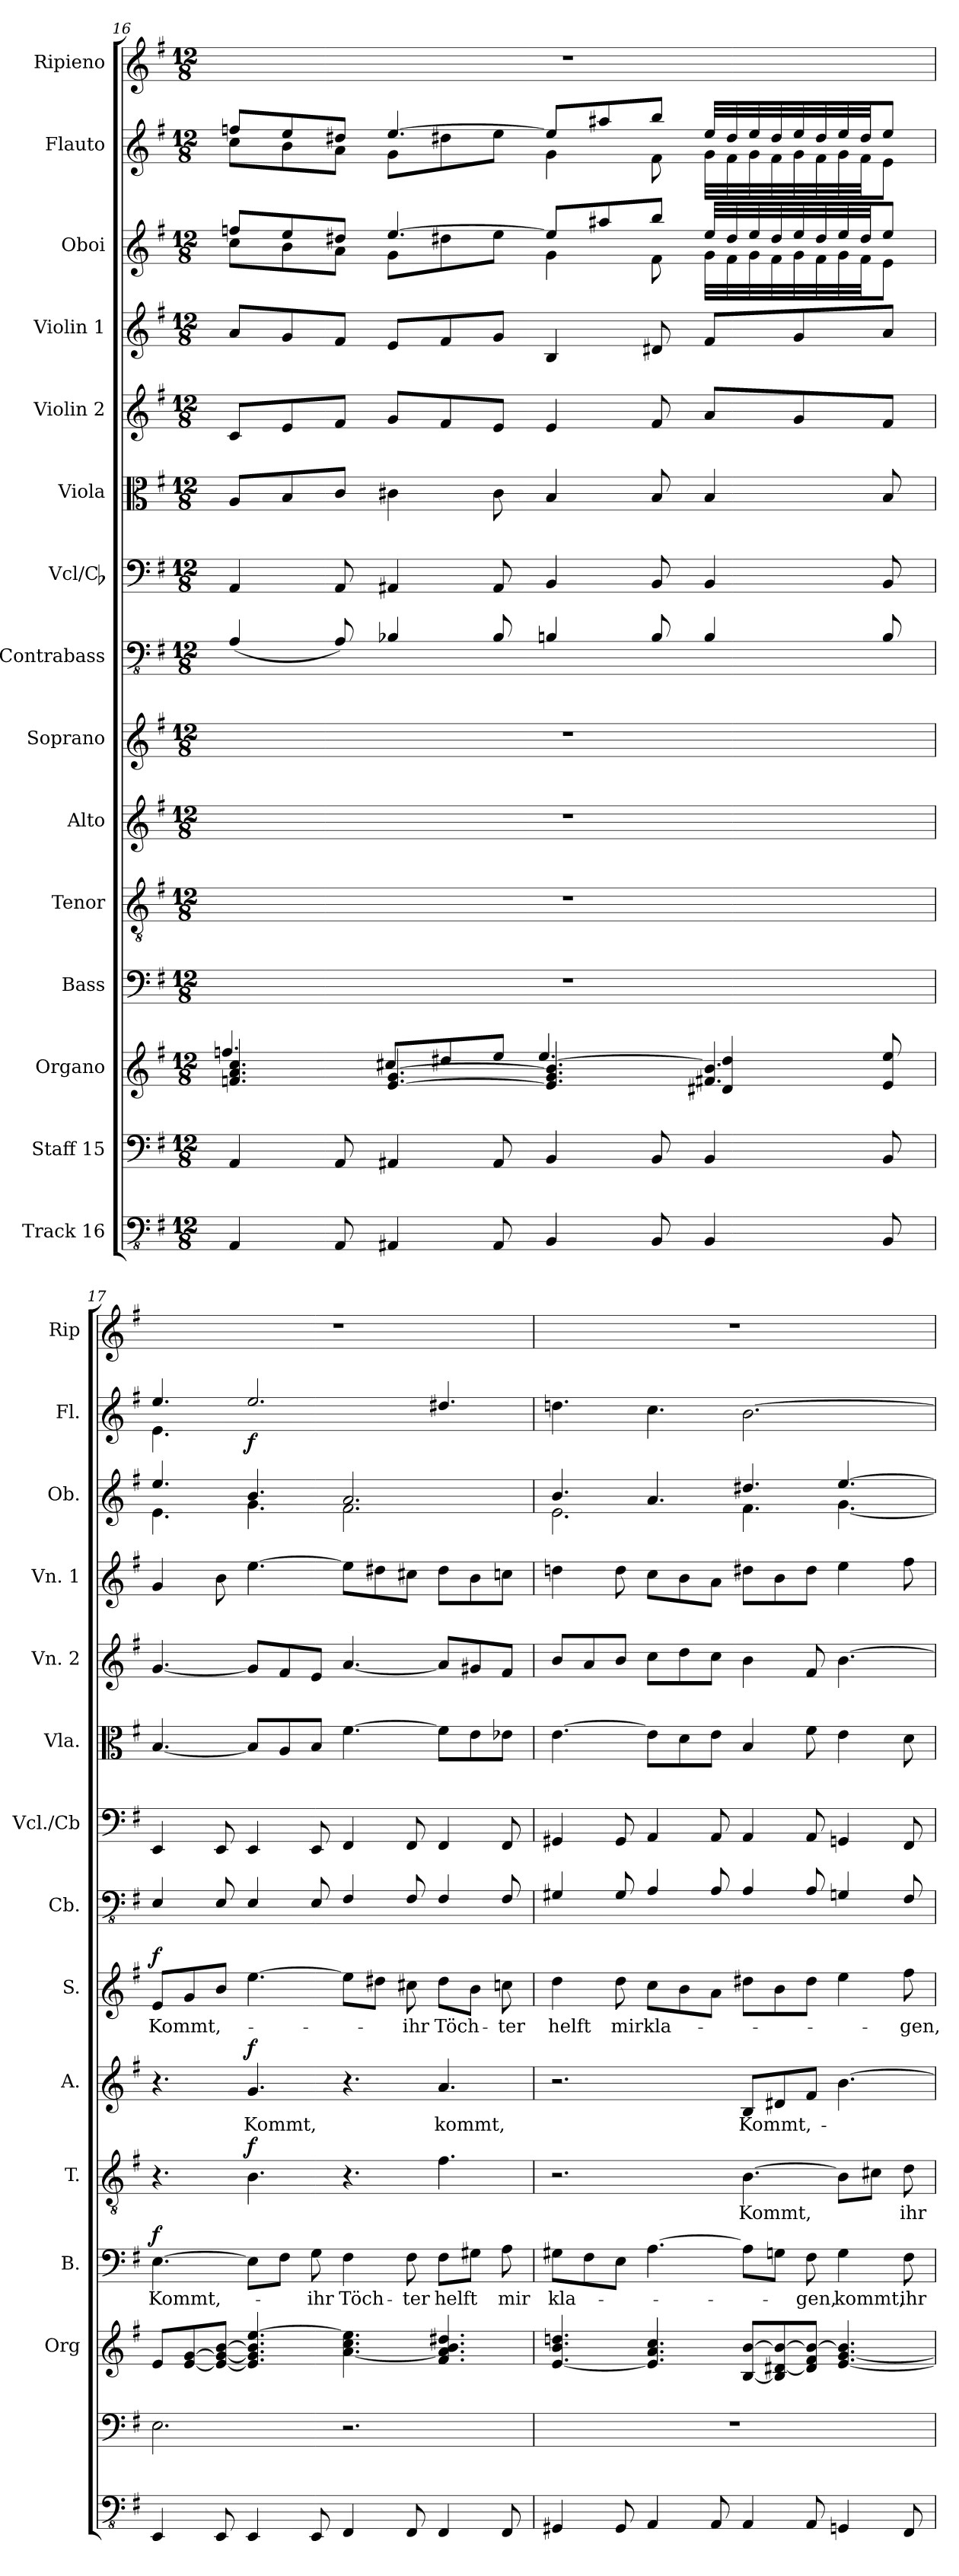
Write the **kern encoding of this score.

**kern	**kern	**kern	**kern	**text	**dynam	**kern	**text	**dynam	**kern	**text	**dynam	**kern	**text	**dynam	**kern	**kern	**kern	**kern	**kern	**kern	**kern	**dynam	**kern
*part15	*part14	*part13	*part12	*part12	*part12	*part11	*part11	*part11	*part10	*part10	*part10	*part9	*part9	*part9	*part8	*part7	*part6	*part5	*part4	*part3	*part2	*part2	*part1
*staff15	*staff14	*staff13	*staff12	*staff12	*staff12	*staff11	*staff11	*staff11	*staff10	*staff10	*staff10	*staff9	*staff9	*staff9	*staff8	*staff7	*staff6	*staff5	*staff4	*staff3	*staff2	*staff2	*staff1
*I"Track 16	*I"Staff 15	*I"Organo	*I"Bass	*	*	*I"Tenor	*	*	*I"Alto	*	*	*I"Soprano	*	*	*I"Contrabass	*I"Vcl/Cb	*I"Viola	*I"Violin 2	*I"Violin 1	*I"Oboi	*I"Flauto	*	*I"Ripieno
*	*	*I'Org	*I'B.	*	*	*I'T.	*	*	*I'A.	*	*	*I'S.	*	*	*I'Cb.	*I'Vcl./Cb	*I'Vla.	*I'Vn. 2	*I'Vn. 1	*I'Ob.	*I'Fl.	*	*I'Rip
*clefFv4	*clefF4	*clefG2	*clefF4	*	*	*clefGv2	*	*	*clefG2	*	*	*clefG2	*	*	*clefFv4	*clefF4	*clefC3	*clefG2	*clefG2	*clefG2	*clefG2	*	*clefG2
*	*	*	*	*	*	*	*	*	*	*	*	*	*	*	*ITrd7c12	*	*	*	*	*	*	*	*
*k[f#]	*k[f#]	*k[f#]	*k[f#]	*	*	*k[f#]	*	*	*k[f#]	*	*	*k[f#]	*	*	*k[f#]	*k[f#]	*k[f#]	*k[f#]	*k[f#]	*k[f#]	*k[f#]	*	*k[f#]
*M12/8	*M12/8	*M12/8	*M12/8	*	*	*M12/8	*	*	*M12/8	*	*	*M12/8	*	*	*M12/8	*M12/8	*M12/8	*M12/8	*M12/8	*M12/8	*M12/8	*	*M12/8
=16	=16	=16	=16	=16	=16	=16	=16	=16	=16	=16	=16	=16	=16	=16	=16	=16	=16	=16	=16	=16	=16	=16	=16
*	*	*^	*	*	*	*	*	*	*	*	*	*	*	*	*	*	*	*	*	*^	*^	*	*
4AAA/	4AA/	4.fn/ 4.a/ 4.cc/	4.ffn/	1.r	.	.	1.r	.	.	1.r	.	.	1.r	.	.	(4AAA/	4AA/	8A/L	8c/L	8a/L	8ffn/L	8cc\L	8ffn/L	8cc\L	.	1.r
.	.	.	.	.	.	.	.	.	.	.	.	.	.	.	.	.	.	8B/	8e/	8g/	8ee/	8b\	8ee/	8b\	.	.
8AAA/	8AA/	.	.	.	.	.	.	.	.	.	.	.	.	.	.	8AAA/)	8AA/	8c/J	8f#/J	8f#/J	8dd#X/J	8a\J	8dd#X/J	8a\J	.	.
4AAA#X/	4AA#X/	[4.e/ [4.g/	8cc#X/L	.	.	.	.	.	.	.	.	.	.	.	.	4BBB-X/	4AA#X/	4c#X\	8g/L	8e/L	[4.ee/	8g\L	[4.ee/	8g\L	.	.
.	.	.	8dd#X/	.	.	.	.	.	.	.	.	.	.	.	.	.	.	.	8f#/	8f#/	.	8dd#X\	.	8dd#X\	.	.
8AAA#/	8AA#/	.	8ee/J	.	.	.	.	.	.	.	.	.	.	.	.	8BBB-/	8AA#/	8c#\	8e/J	8g/J	.	8ee\J	.	8ee\J	.	.
4BBB/	4BB/	4.e/] 4.g/] [4.b/	4.ee/	.	.	.	.	.	.	.	.	.	.	.	.	4BBBn/	4BB/	4B/	4e/	4B/	8ee/L]	4g\	8ee/L]	4g\	.	.
.	.	.	.	.	.	.	.	.	.	.	.	.	.	.	.	.	.	.	.	.	8aa#X/	.	8aa#X/	.	.	.
8BBB/	8BB/	.	.	.	.	.	.	.	.	.	.	.	.	.	.	8BBB/	8BB/	8B/	8f#/	8d#X/	8bb/J	8f#\	8bb/J	8f#\	.	.
4BBB/	4BB/	4.f#X/ 4.b/]	4d#X/ 4dd#/	.	.	.	.	.	.	.	.	.	.	.	.	4BBB/	4BB/	4B/	8a/L	8f#/L	32ee/LLL	32g\LLL	32ee/LLL	32g\LLL	.	.
.	.	.	.	.	.	.	.	.	.	.	.	.	.	.	.	.	.	.	.	.	32dd#/	32f#\	32dd#/	32f#\	.	.
.	.	.	.	.	.	.	.	.	.	.	.	.	.	.	.	.	.	.	.	.	32ee/	32g\	32ee/	32g\	.	.
.	.	.	.	.	.	.	.	.	.	.	.	.	.	.	.	.	.	.	.	.	32dd#/	32f#\	32dd#/	32f#\	.	.
.	.	.	.	.	.	.	.	.	.	.	.	.	.	.	.	.	.	.	8g/	8g/	32ee/	32g\	32ee/	32g\	.	.
.	.	.	.	.	.	.	.	.	.	.	.	.	.	.	.	.	.	.	.	.	32dd#/	32f#\	32dd#/	32f#\	.	.
.	.	.	.	.	.	.	.	.	.	.	.	.	.	.	.	.	.	.	.	.	32ee/	32g\	32ee/	32g\	.	.
.	.	.	.	.	.	.	.	.	.	.	.	.	.	.	.	.	.	.	.	.	32dd#/JJ	32f#\JJ	32dd#/JJ	32f#\JJ	.	.
8BBB/	8BB/	.	8e/ 8ee/	.	.	.	.	.	.	.	.	.	.	.	.	8BBB/	8BB/	8B/	8f#/J	8a/J	8ee/J	8e\J	8ee/J	8e\J	.	.
!!LO:PB:g=z
=17	=17	=17	=17	=17	=17	=17	=17	=17	=17	=17	=17	=17	=17	=17	=17	=17	=17	=17	=17	=17	=17	=17	=17	=17	=17	=17
!	!	!	!	!	!	!LO:DY:b	!	!	!	!	!	!	!	!	!LO:DY:b	!	!	!	!	!	!	!	!	!	!	!
*	*	*v	*v	*	*	*	*	*	*	*	*	*	*	*	*	*	*	*	*	*	*	*	*	*	*	*
4EEE/	2.E\	8e/L	[4.E\	Kommt,-	f	4.r	.	.	4.r	.	.	8e/L	Kommt,-	f	4EEE/	4EE/	[4.B/	[4.g/	4g/	4.ee/	4.e\	4.ee/	4.e\	.	1.r
.	.	[8e/ [8g/	.	.	.	.	.	.	.	.	.	8g/	.	.	.	.	.	.	.	.	.	.	.	.	.
8EEE/	.	8e/_ 8g/_ [8b/J	.	.	.	.	.	.	.	.	.	8b/J	.	.	8EEE/	8EE/	.	.	8b\	.	.	.	.	.	.
!	!	!	!	!	!	!	!	!LO:DY:b	!	!	!LO:DY:b	!	!	!	!	!	!	!	!	!	!	!	!	!LO:DY:b	!
4EEE/	.	4.e/] 4.g/] 4.b/] [4.ee/	8E\L]	.	.	4.B\	.	f	4.g/	Kommt,	f	[4.ee\	.	.	4EEE/	4EE/	8B/L]	8g/L]	[4.ee\	4.b/	4.g\	2.ee/	1ryy	f	.
.	.	.	8F#\J	.	.	.	.	.	.	.	.	.	.	.	.	.	8A/	8f#/	.	.	.	.	.	.	.
8EEE/	.	.	8G\	-ihr	.	.	.	.	.	.	.	.	.	.	8EEE/	8EE/	8B/J	8e/J	.	.	.	.	.	.	.
4FFF#/	2.r	[4.a\ 4.cc\ 4.ee\]	4F#\	Töch-	.	4.r	.	.	4.r	.	.	8ee\L]	.	.	4FFF#/	4FF#/	[4.f#\	[4.a/	8ee\L]	2.a/	2.f#\	.	.	.	.
.	.	.	.	.	.	.	.	.	.	.	.	8dd#X\J	.	.	.	.	.	.	8dd#X\	.	.	.	.	.	.
8FFF#/	.	.	8F#\	-ter	.	.	.	.	.	.	.	8cc#X\	ihr	.	8FFF#/	8FF#/	.	.	8cc#X\J	.	.	.	.	.	.
4FFF#/	.	4.f#/ 4.a/] 4.b/ 4.dd#X/	8F#\L	helft	.	4.f#\	.	.	4.a/	kommt,	.	8dd#\L	Töch-	.	4FFF#/	4FF#/	8f#\L]	8a/L]	8dd#\L	.	.	4.dd#X/	.	.	.
.	.	.	8G#X\J	.	.	.	.	.	.	.	.	8b\J	.	.	.	.	8e\	8g#X/	8b\	.	.	.	.	.	.
8FFF#/	.	.	8A\	mir	.	.	.	.	.	.	.	8ccn\	-ter	.	8FFF#/	8FF#/	8e-X\J	8f#/J	8ccn\J	.	.	.	8ryy	.	.
*	*	*	*	*	*	*	*	*	*	*	*	*	*	*	*	*	*	*	*	*	*	*v	*v	*	*
=18	=18	=18	=18	=18	=18	=18	=18	=18	=18	=18	=18	=18	=18	=18	=18	=18	=18	=18	=18	=18	=18	=18	=18	=18
4GGG#X/	1.r	[4.e/ 4.b/ 4.ddn/	8G#X\L	kla-	.	2.r	.	.	2.r	.	.	4dd\	helft	.	4GGG#X/	4GG#X/	[4.e\	8b/L	4ddn\	4.b/	2.e\	4.ddn\	.	1.r
.	.	.	8F#\	.	.	.	.	.	.	.	.	.	.	.	.	.	.	8a/	.	.	.	.	.	.
8GGG#/	.	.	8E\J	.	.	.	.	.	.	.	.	8dd\	mir	.	8GGG#/	8GG#/	.	8b/J	8dd\	.	.	.	.	.
4AAA/	.	4.e/] 4.a/ 4.cc/	[4.A\	.	.	.	.	.	.	.	.	8cc\L	kla-	.	4AAA/	4AA/	8e\L]	8cc\L	8cc\L	4.a/	.	4.cc\	.	.
.	.	.	.	.	.	.	.	.	.	.	.	8b\	.	.	.	.	8d\	8dd\	8b\	.	.	.	.	.
8AAA/	.	.	.	.	.	.	.	.	.	.	.	8a\J	.	.	8AAA/	8AA/	8e\J	8cc\J	8a\J	.	.	.	.	.
4AAA/	.	[8B/ [8b/L	8A\L]	.	.	[4.B\	Kommt,	.	8B/L	Kommt,-	.	8dd#X\L	.	.	4AAA/	4AA/	4B/	4b\	8dd#X\L	4.dd#X/	4.f#\	[2.b\	.	.
.	.	8B/] [8d#X/ 8b/_	8Gn\J	.	.	.	.	.	8d#X/	.	.	8b\	.	.	.	.	.	.	8b\	.	.	.	.	.
8AAA/	.	8d#/] 8f#/ 8b/_J	8F#\	gen,	.	.	.	.	8f#/J	.	.	8dd#\J	.	.	8AAA/	8AA/	8f#\	8f#/	8dd#\J	.	.	.	.	.
4GGGn/	.	[4.e/ [4.g/ 4.b/]	4G\	kommt,	.	8B\L]	.	.	[4.b\	.	.	4ee\	.	.	4GGGn/	4GGn/	4e\	[4.b\	4ee\	[4.ee/	[4.g\	.	.	.
.	.	.	.	.	.	8c#X\J	.	.	.	.	.	.	.	.	.	.	.	.	.	.	.	.	.	.
8FFF#/	.	.	8F#\	ihr	.	8d\	ihr	.	.	.	.	8ff#\	gen,	.	8FFF#/	8FF#/	8d\	.	8ff#\	.	.	.	.	.
*	*	*	*	*	*	*	*	*	*	*	*	*	*	*	*	*	*	*	*	*v	*v	*	*	*
=	=	=	=	=	=	=	=	=	=	=	=	=	=	=	=	=	=	=	=	=	=	=	=
*-	*-	*-	*-	*-	*-	*-	*-	*-	*-	*-	*-	*-	*-	*-	*-	*-	*-	*-	*-	*-	*-	*-	*-
